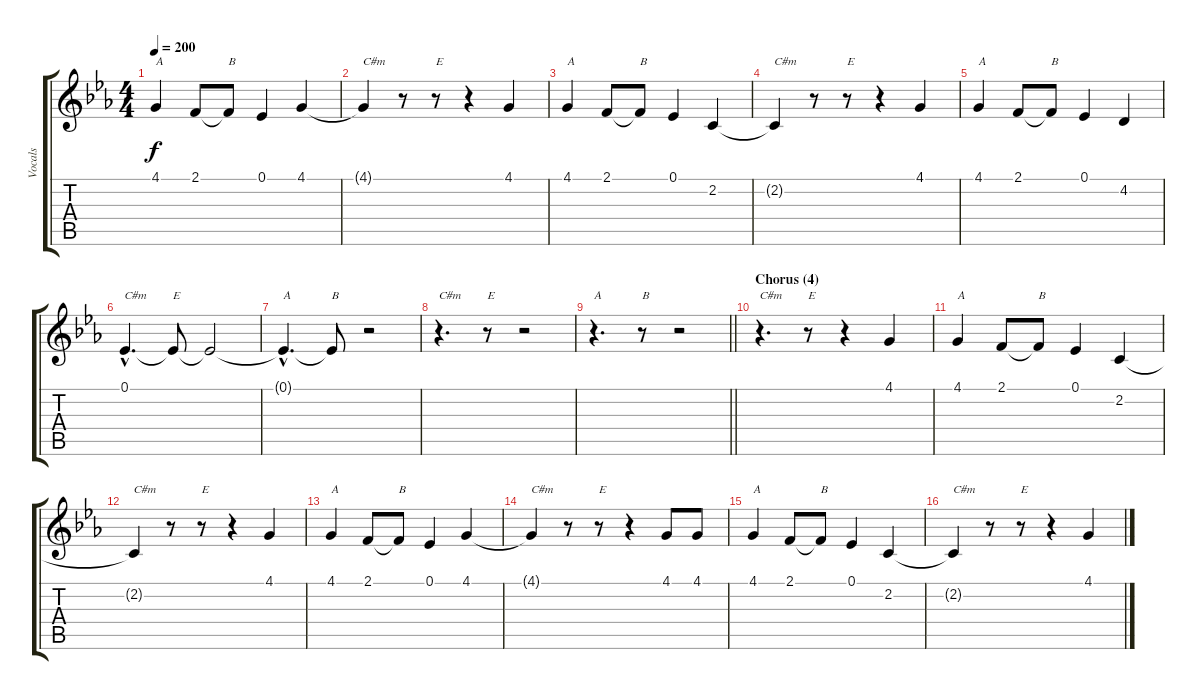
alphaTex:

\track ("Vocals" "Vocals") {instrument sopranosax}
\staff {score tabs}
\tuning (Eb4 Bb3 Gb3 Db3 Ab2 Eb2) {hide}
\ts (4 4)
\tempo 200
\clef g2
\ks cminor
4.1.4{txt "A" dy f} 2.1.8 2.1{t}.8{txt "B"} 0.1.4 4.1.4 |
4.1{t}.4{txt "C#m"} r.8 r.8{txt "E"} r.4 4.1.4 |
4.1.4{txt "A"} 2.1.8 2.1{t}.8{txt "B"} 0.1.4 2.2.4 |
2.2{t}.4{txt "C#m"} r.8 r.8{txt "E"} r.4 4.1.4 |
4.1.4{txt "A"} 2.1.8 2.1{t}.8{txt "B"} 0.1.4 4.2.4 |
0.1{hac}.4{d txt "C#m"} 0.1{t}.8{txt "E"} 0.1{t}.2 |
0.1{hac t}.4{d txt "A"} 0.1{t}.8{txt "B"} r.2 |
r.4{d txt "C#m"} r.8{txt "E"} r.2 |
\barLineRight lightlight
r.4{d txt "A"} r.8{txt "B"} r.2 |
\section ("" "Chorus (4)")
r.4{d txt "C#m"} r.8{txt "E"} r.4 4.1.4 |
4.1.4{txt "A"} 2.1.8 2.1{t}.8{txt "B"} 0.1.4 2.2.4 |
2.2{t}.4{txt "C#m"} r.8 r.8{txt "E"} r.4 4.1.4 |
4.1.4{txt "A"} 2.1.8 2.1{t}.8{txt "B"} 0.1.4 4.1.4 |
4.1{t}.4{txt "C#m"} r.8 r.8{txt "E"} r.4 4.1.8 4.1.8 |
4.1.4{txt "A"} 2.1.8 2.1{t}.8{txt "B"} 0.1.4 2.2.4 |
2.2{t}.4{txt "C#m"} r.8 r.8{txt "E"} r.4 4.1.4
